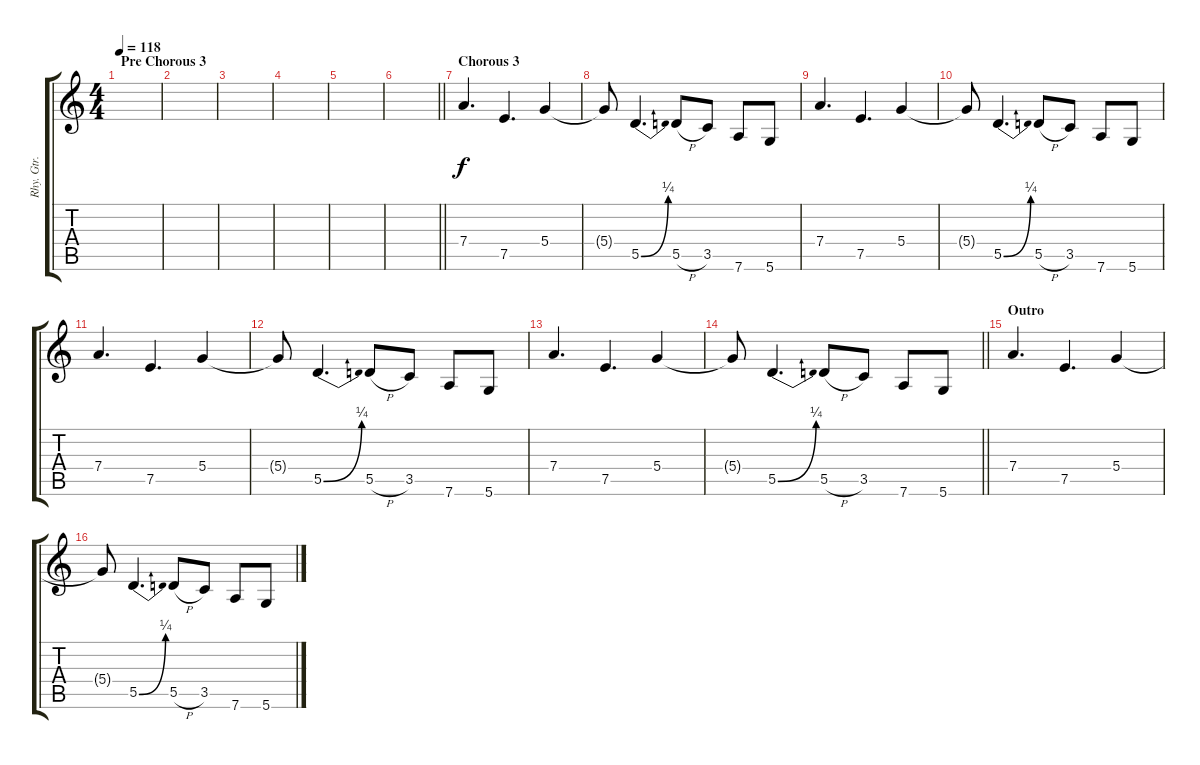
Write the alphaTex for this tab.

\track ("Rhy. Gtr. 3" "Rhy. Gtr. ") {instrument distortionguitar}
\staff {score tabs}
\tuning (E4 B3 G3 D3 A2 D2) {hide}
\ts (4 4)
\section ("" "Pre Chorous 3")
\tempo 118
\clef g2
\ks c
|
|
|
|
|
\barLineRight lightlight
|
\section ("" "Chorous 3")
7.4.4{d} 7.5.4{d} 5.4.4 |
5.4{t}.8 5.5{be (bend 0 0 60 1)}.4{d} 5.5{h}.8 3.5.8 7.6.8 5.6.8 |
7.4.4{d} 7.5.4{d} 5.4.4 |
5.4{t}.8 5.5{be (bend 0 0 60 1)}.4{d} 5.5{h}.8 3.5.8 7.6.8 5.6.8 |
7.4.4{d} 7.5.4{d} 5.4.4 |
5.4{t}.8 5.5{be (bend 0 0 60 1)}.4{d} 5.5{h}.8 3.5.8 7.6.8 5.6.8 |
7.4.4{d} 7.5.4{d} 5.4.4 |
\barLineRight lightlight
5.4{t}.8 5.5{be (bend 0 0 60 1)}.4{d} 5.5{h}.8 3.5.8 7.6.8 5.6.8 |
\section ("" "Outro")
7.4.4{d volume 8} 7.5.4{d} 5.4.4 |
5.4{t}.8 5.5{be (bend 0 0 60 1)}.4{d} 5.5{h}.8 3.5.8 7.6.8 5.6.8
